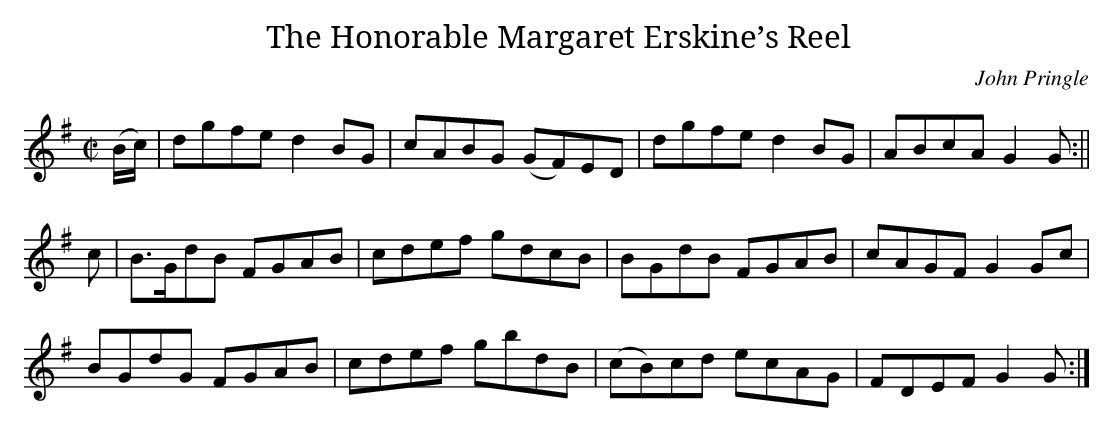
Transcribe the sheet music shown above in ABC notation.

X:1
T:Honorable Margaret Erskine’s Reel, The
M:C|
L:1/8
C:John Pringle
K:G
(B/c/)|dgfe d2 BG|cABG (GF)ED|dgfe d2 BG|ABcA G2G:||
c|B>GdB FGAB|cdef gdcB|BGdB FGAB|cAGF G2Gc|
BGdG FGAB|cdef gbdB|(cB)cd ecAG|FDEF G2G:|]
